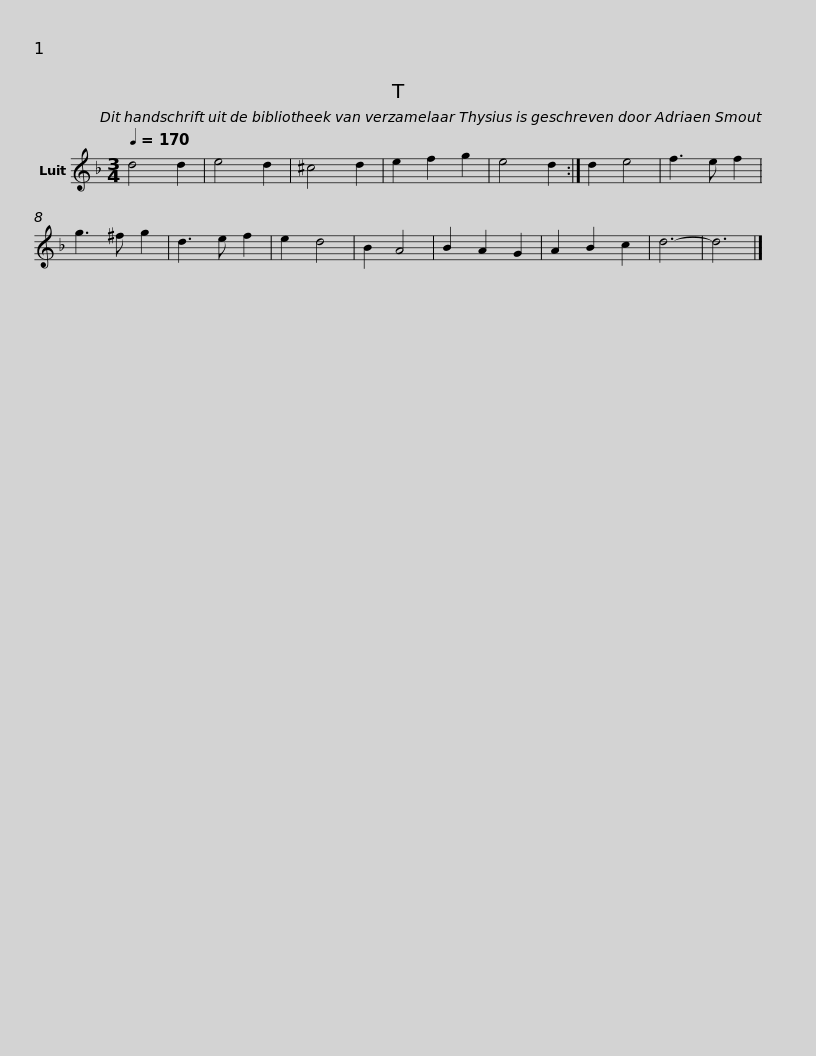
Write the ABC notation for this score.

X:1
L:1/8
Q:1/4=170
M:3/4
I:linebreak $
K:F
V:1 treble
V:1
 d4 d2 | e4 d2 | ^c4 d2 | e2 f2 g2 | e4 d2 :|$ %5
 d2 e4 | f3 e f2 | g3 ^f g2 | d3 e f2 | e2 d4 |$ %10
 B2 A4 | B2 A2 G2 | A2 B2 c2 | d6- | d6 |] %15
